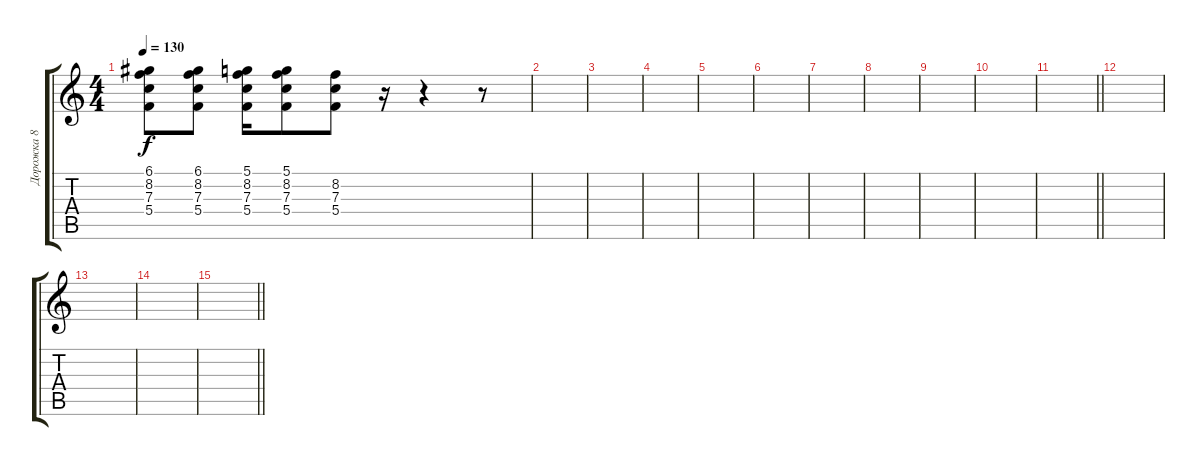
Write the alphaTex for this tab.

\track ("Дорожка 8" "Дорожка 8") {instrument overdrivenguitar}
\staff {score tabs}
\tuning (D4 A3 F3 C3 G2 D2) {hide}
\ts (4 4)
\tempo 130
\clef g2
\ks c
(6.1 8.2 7.3 5.4).8{dy f} (6.1 8.2 7.3 5.4).8 (5.1 8.2 7.3 5.4).16 (5.1 8.2 7.3 5.4).8 (8.2 7.3 5.4).8 r.16 r.4 r.8 |
|
|
|
|
|
|
|
|
|
\barLineRight lightlight
|
|
|
|
\barLineRight lightlight
